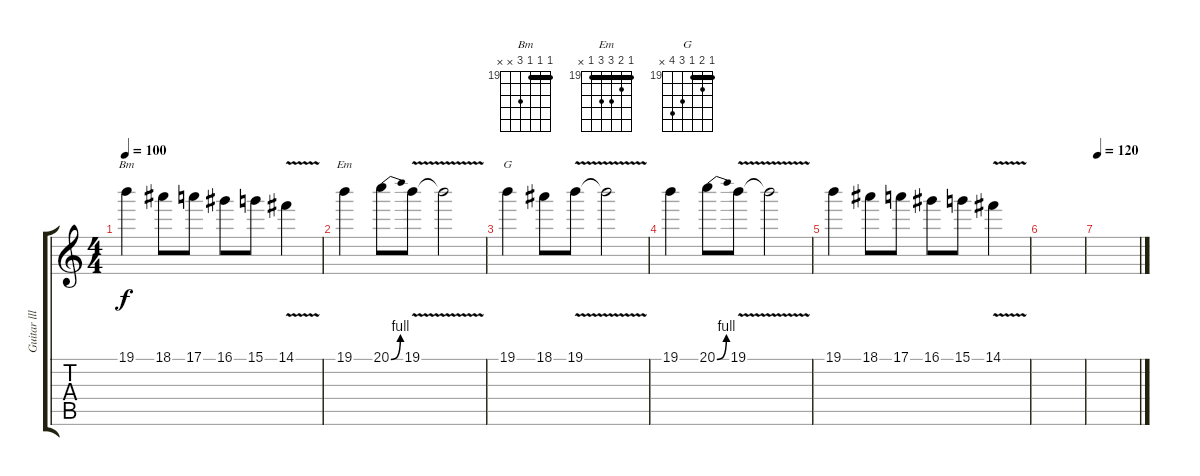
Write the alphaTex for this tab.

\track ("Guitar lll" "Guitar lll") {instrument distortionguitar}
\staff {score tabs}
\tuning (E4 B3 G3 D3 A2 E2) {hide}
\chord ("Bm" 19 19 19 21 x x) {firstfret 19 barre 19}
\chord ("Em" 19 20 21 21 19 x) {firstfret 19 barre 19}
\chord ("G" 19 20 19 21 22 x) {firstfret 19 barre 19}
\ts (4 4)
\tempo 100
\clef g2
\ks c
19.1.4{ch "Bm" dy f} 18.1.8 17.1.8 16.1.8 15.1.8 14.1{v}.4 |
19.1.4{ch "Em"} 20.1{be (bend 0 0 60 4)}.8 19.1{v}.8 19.1{t}.2 |
19.1.4{ch "G"} 18.1.8 19.1{v}.8 19.1{t}.2 |
19.1.4 20.1{be (bend 0 0 60 4)}.8 19.1{v}.8 19.1{t}.2 |
19.1.4 18.1.8 17.1.8 16.1.8 15.1.8 14.1{v}.4 |
|
\tempo 120
